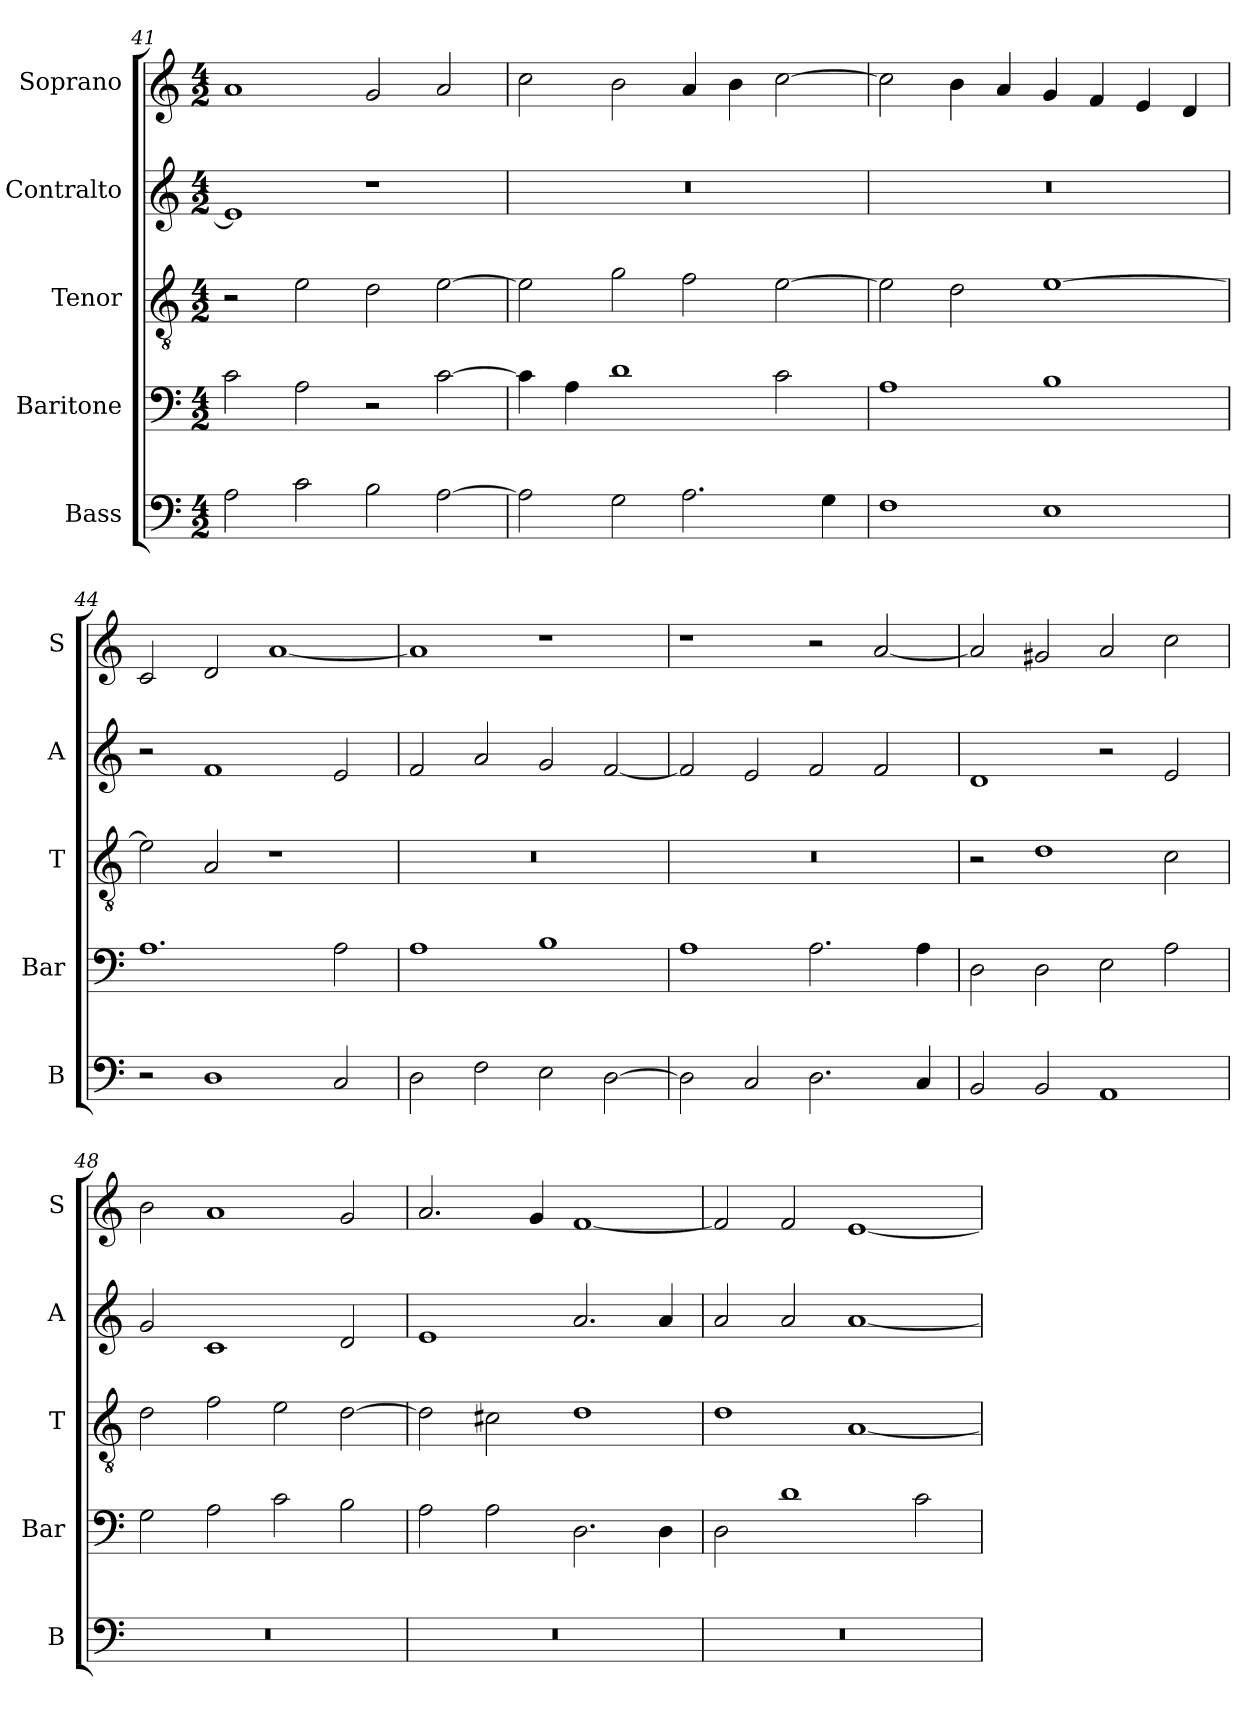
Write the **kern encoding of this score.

**kern	**kern	**kern	**kern	**kern
*part5	*part4	*part3	*part2	*part1
*staff5	*staff4	*staff3	*staff2	*staff1
*I"Bass	*I"Baritone	*I"Tenor	*I"Contralto	*I"Soprano
*I'B	*I'Bar	*I'T	*I'A	*I'S
*clefF4	*clefF4	*clefGv2	*clefG2	*clefG2
*k[]	*k[]	*k[]	*k[]	*k[]
*A:aeo	*A:aeo	*A:aeo	*A:aeo	*A:aeo
*M4/2	*M4/2	*M4/2	*M4/2	*M4/2
=41	=41	=41	=41	=41
2A	2c	2r	1e]	1a
2c	2A	2e	.	.
2B	2r	2d	1r	2g
[2A	[2c	[2e	.	2a
=42	=42	=42	=42	=42
2A]	4c]	2e]	0r	2cc
.	4A	.	.	.
2G	1d	2g	.	2b
2.A	.	2f	.	4a
.	.	.	.	4b
.	2c	[2e	.	[2cc
4G	.	.	.	.
=43	=43	=43	=43	=43
1F	1A	2e]	0r	2cc]
.	.	2d	.	4b
.	.	.	.	4a
1E	1B	[1e	.	4g
.	.	.	.	4f
.	.	.	.	4e
.	.	.	.	4d
=44	=44	=44	=44	=44
2r	1.A	2e]	2r	2c
1D	.	2A	1f	2d
.	.	1r	.	[1a
2C	2A	.	2e	.
=45	=45	=45	=45	=45
2D	1A	0r	2f	1a]
2F	.	.	2a	.
2E	1B	.	2g	1r
[2D	.	.	[2f	.
=46	=46	=46	=46	=46
2D]	1A	0r	2f]	1r
2C	.	.	2e	.
2.D	2.A	.	2f	2r
.	.	.	2f	[2a
4C	4A	.	.	.
=47	=47	=47	=47	=47
2BB	2D	2r	1d	2a]
2BB	2D	1d	.	2g#X
1AA	2E	.	2r	2a
.	2A	2c	2e	2cc
=48	=48	=48	=48	=48
0r	2G	2d	2g	2b
.	2A	2f	1c	1a
.	2c	2e	.	.
.	2B	[2d	2d	2g
=49	=49	=49	=49	=49
0r	2A	2d]	1e	2.a
.	2A	2c#X	.	.
.	.	.	.	4g
.	2.D	1d	2.a	[1f
.	4D	.	4a	.
=50	=50	=50	=50	=50
0r	2D	1d	2a	2f]
.	1d	.	2a	2f
.	.	[1A	[1a	[1e
.	2c	.	.	.
=	=	=	=	=
*-	*-	*-	*-	*-
